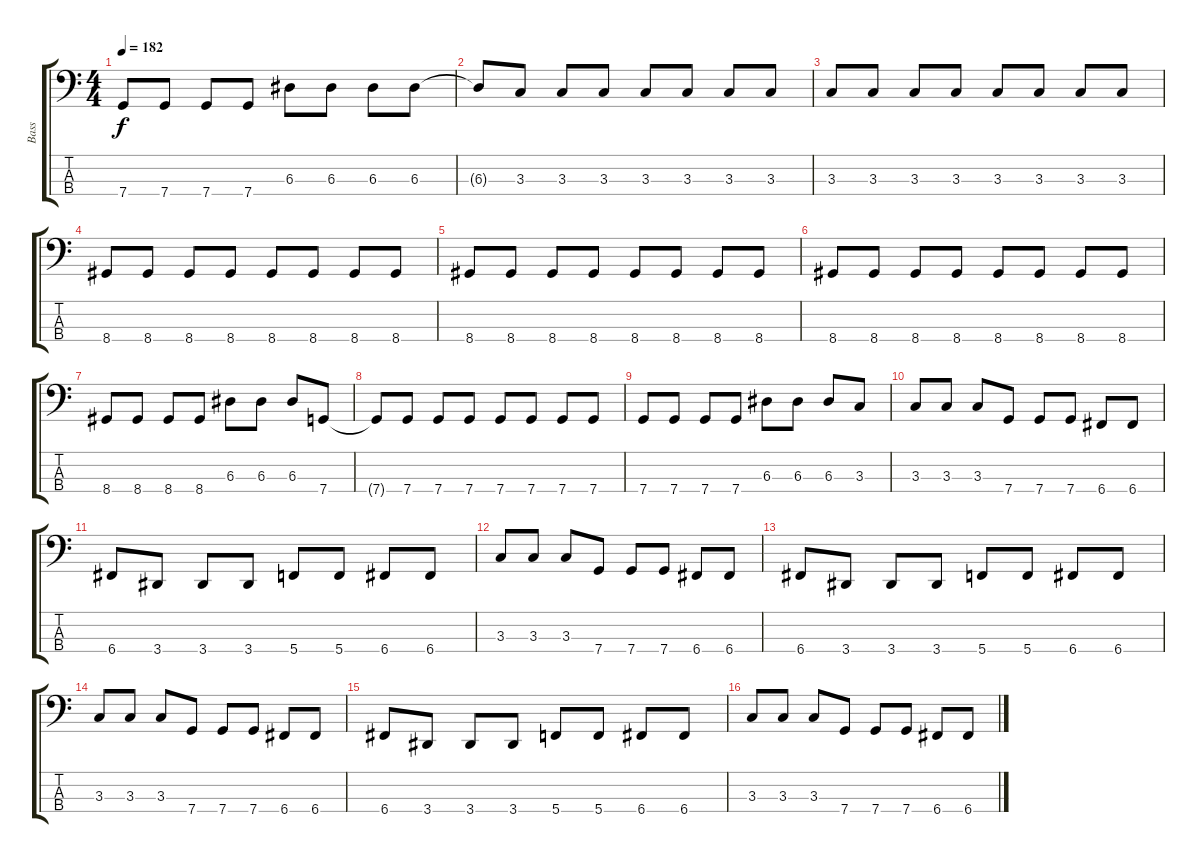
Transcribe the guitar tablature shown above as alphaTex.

\track ("Bass" "Bass") {instrument electricbassfinger}
\staff {score tabs}
\tuning (G2 D2 A1 C1) {hide}
\ts (4 4)
\tempo 182
\clef f4
\ks c
7.4.8{dy f} 7.4.8 7.4.8 7.4.8 6.3.8 6.3.8 6.3.8 6.3.8 |
6.3{t}.8 3.3.8 3.3.8 3.3.8 3.3.8 3.3.8 3.3.8 3.3.8 |
3.3.8 3.3.8 3.3.8 3.3.8 3.3.8 3.3.8 3.3.8 3.3.8 |
8.4.8 8.4.8 8.4.8 8.4.8 8.4.8 8.4.8 8.4.8 8.4.8 |
8.4.8 8.4.8 8.4.8 8.4.8 8.4.8 8.4.8 8.4.8 8.4.8 |
8.4.8 8.4.8 8.4.8 8.4.8 8.4.8 8.4.8 8.4.8 8.4.8 |
8.4.8 8.4.8 8.4.8 8.4.8 6.3.8 6.3.8 6.3.8 7.4.8 |
7.4{t}.8 7.4.8 7.4.8 7.4.8 7.4.8 7.4.8 7.4.8 7.4.8 |
7.4.8 7.4.8 7.4.8 7.4.8 6.3.8 6.3.8 6.3.8 3.3.8 |
3.3.8{volume 13} 3.3.8 3.3.8 7.4.8 7.4.8 7.4.8 6.4.8 6.4.8 |
6.4.8 3.4.8 3.4.8 3.4.8 5.4.8 5.4.8 6.4.8 6.4.8 |
3.3.8 3.3.8 3.3.8 7.4.8 7.4.8 7.4.8 6.4.8 6.4.8 |
6.4.8 3.4.8 3.4.8 3.4.8 5.4.8 5.4.8 6.4.8 6.4.8 |
3.3.8 3.3.8 3.3.8 7.4.8 7.4.8 7.4.8 6.4.8 6.4.8 |
6.4.8 3.4.8 3.4.8 3.4.8 5.4.8 5.4.8 6.4.8 6.4.8 |
3.3.8 3.3.8 3.3.8 7.4.8 7.4.8 7.4.8 6.4.8 6.4.8
